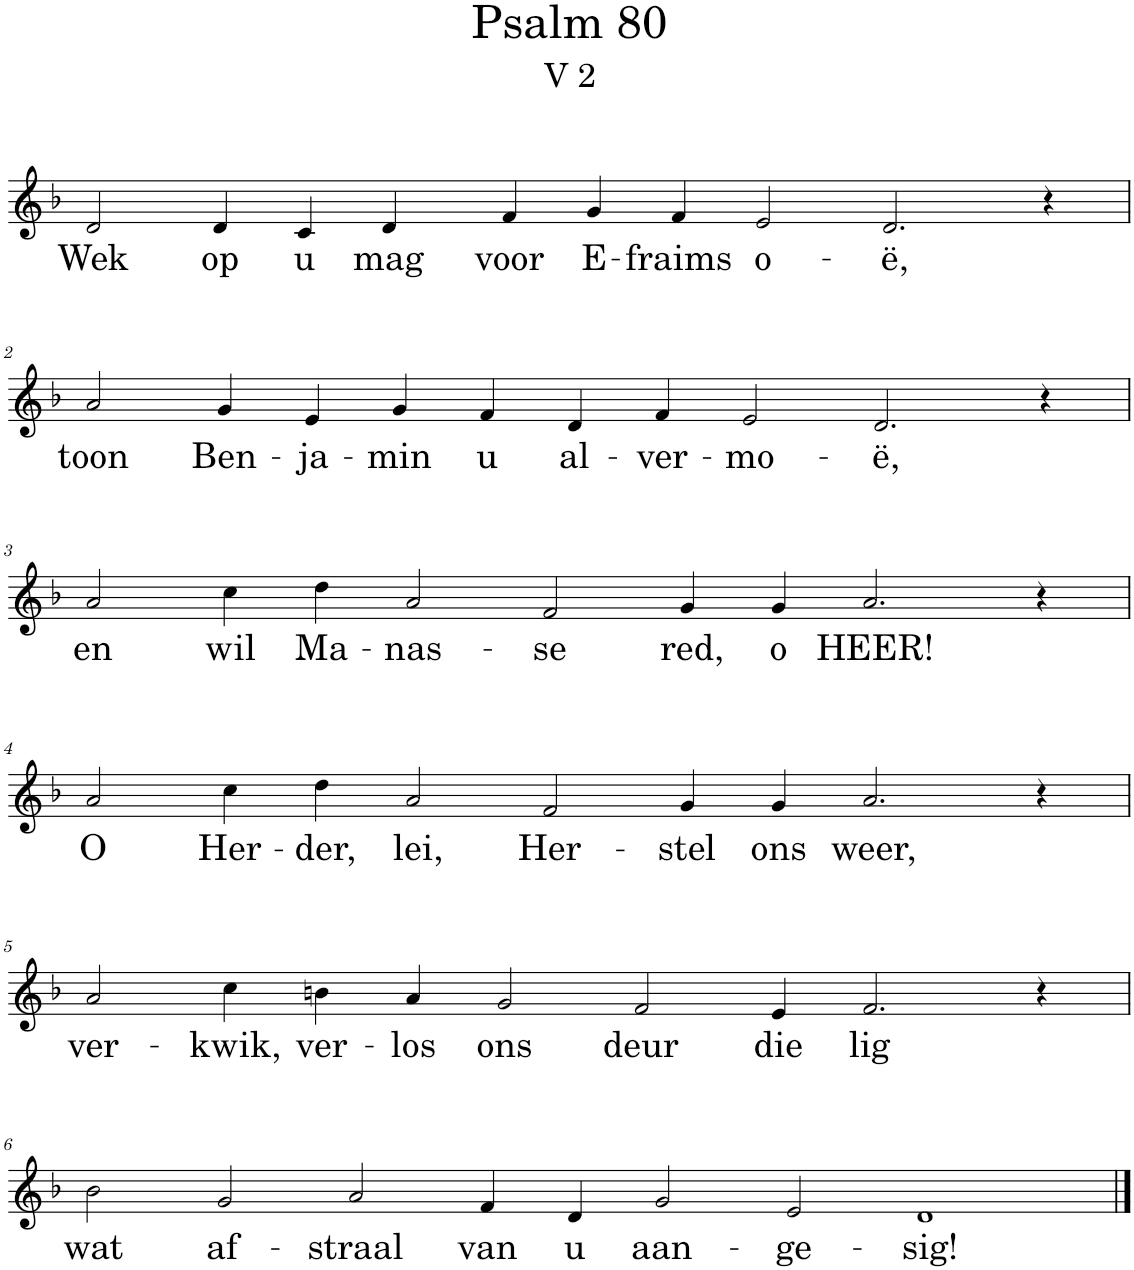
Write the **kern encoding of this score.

**kern	**text
*part1	*part1
*staff1	*staff1
*I"Pipe Organ	*
*I'Org.	*
*clefG2	*
*k[b-]	*
*M14/4	*
=1	=1
!	!LO:LY:b
2d/	Wek
!	!LO:LY:b
4d/	op
!	!LO:LY:b
4c/	u
!	!LO:LY:b
4d/	mag
!	!LO:LY:b
4f/	voor
!	!LO:LY:b
4g/	E-
!	!LO:LY:b
4f/	-fraims
!	!LO:LY:b
2e/	o-
!	!LO:LY:b
2.d/	-ë,
4r	.
!!LO:LB:g=z
=2	=2
!	!LO:LY:b
2a/	toon
!	!LO:LY:b
4g/	Ben-
!	!LO:LY:b
4e/	-ja-
!	!LO:LY:b
4g/	-min
!	!LO:LY:b
4f/	u
!	!LO:LY:b
4d/	al-
!	!LO:LY:b
4f/	-ver-
!	!LO:LY:b
2e/	-mo-
!	!LO:LY:b
2.d/	-ë,
4r	.
!!LO:LB:g=z
=3	=3
!	!LO:LY:b
2a/	en
!	!LO:LY:b
4cc\	wil
!	!LO:LY:b
4dd\	Ma-
!	!LO:LY:b
2a/	-nas-
!	!LO:LY:b
2f/	-se
!	!LO:LY:b
4g/	red,
!	!LO:LY:b
4g/	o
!	!LO:LY:b
2.a/	HEER!
4r	.
!!LO:LB:g=z
=4	=4
!	!LO:LY:b
2a/	O
!	!LO:LY:b
4cc\	Her-
!	!LO:LY:b
4dd\	-der,
!	!LO:LY:b
2a/	lei,
!	!LO:LY:b
2f/	Her-
!	!LO:LY:b
4g/	-stel
!	!LO:LY:b
4g/	ons
!	!LO:LY:b
2.a/	weer,
4r	.
!!LO:LB:g=z
=5	=5
!	!LO:LY:b
2a/	ver-
!	!LO:LY:b
4cc\	-kwik,
!	!LO:LY:b
4bn\	ver-
!	!LO:LY:b
4a/	-los
!	!LO:LY:b
2g/	ons
!	!LO:LY:b
2f/	deur
!	!LO:LY:b
4e/	die
!	!LO:LY:b
2.f/	lig
4r	.
!!LO:LB:g=z
=6	=6
*M16/4	*
!	!LO:LY:b
2b-\	wat
!	!LO:LY:b
2g/	af-
!	!LO:LY:b
2a/	-straal
!	!LO:LY:b
4f/	van
!	!LO:LY:b
4d/	u
!	!LO:LY:b
2g/	aan-
!	!LO:LY:b
2e/	-ge-
!	!LO:LY:b
1d	-sig!
==	==
*-	*-
